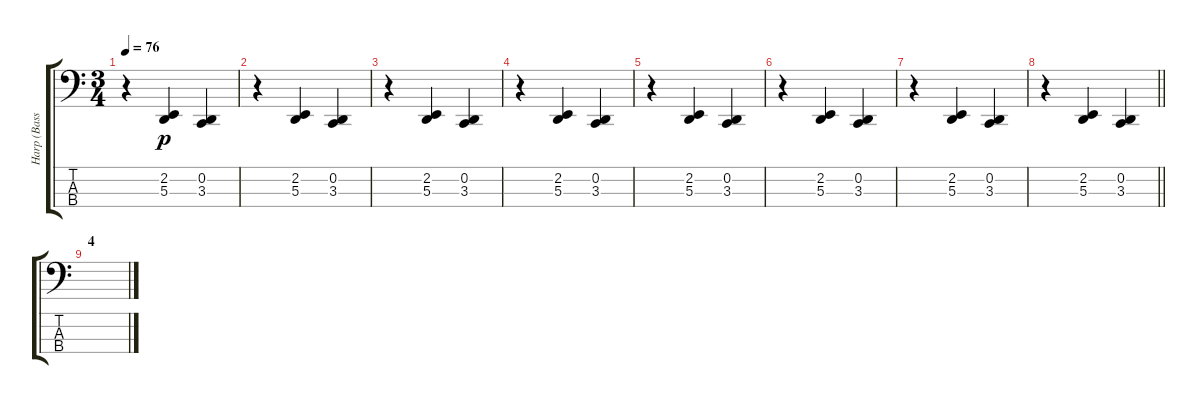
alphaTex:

\track ("Harp (Bass)" "Harp (Bass") {instrument orchestralharp}
\staff {score tabs}
\tuning (G2 D2 A1 E1) {hide}
\ts (3 4)
\tempo 76
\clef f4
\ks c
r.4{dy p} (2.2 5.3).4 (0.2 3.3).4 |
r.4 (2.2 5.3).4 (0.2 3.3).4 |
r.4 (2.2 5.3).4 (0.2 3.3).4 |
r.4 (2.2 5.3).4 (0.2 3.3).4 |
r.4 (2.2 5.3).4 (0.2 3.3).4 |
r.4 (2.2 5.3).4 (0.2 3.3).4 |
r.4 (2.2 5.3).4 (0.2 3.3).4 |
\barLineRight lightlight
r.4 (2.2 5.3).4 (0.2 3.3).4 |
\section ("" "4")
